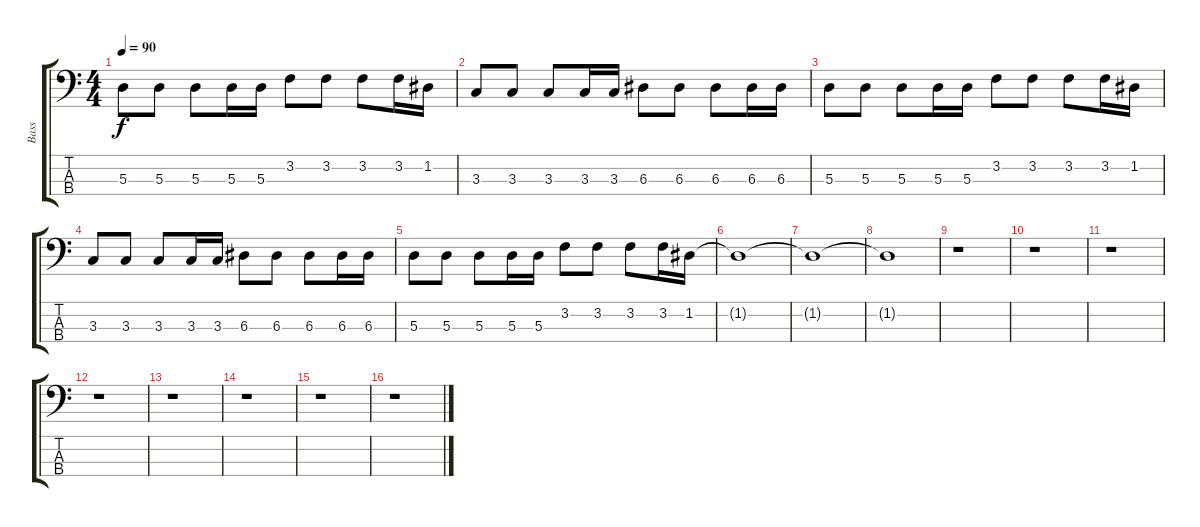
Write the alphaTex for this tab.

\track ("Bass" "Bass") {instrument electricbassfinger}
\staff {score tabs}
\tuning (G2 D2 A1 E1) {hide}
\ts (4 4)
\tempo 90
\clef f4
\ks c
5.3.8{dy f} 5.3.8 5.3.8 5.3.16 5.3.16 3.2.8 3.2.8 3.2.8 3.2.16 1.2.16 |
3.3.8 3.3.8 3.3.8 3.3.16 3.3.16 6.3.8 6.3.8 6.3.8 6.3.16 6.3.16 |
5.3.8 5.3.8 5.3.8 5.3.16 5.3.16 3.2.8 3.2.8 3.2.8 3.2.16 1.2.16 |
3.3.8 3.3.8 3.3.8 3.3.16 3.3.16 6.3.8 6.3.8 6.3.8 6.3.16 6.3.16 |
5.3.8 5.3.8 5.3.8 5.3.16 5.3.16 3.2.8 3.2.8 3.2.8 3.2.16 1.2.16 |
1.2{t}.1 |
1.2{t}.1 |
1.2{t}.1 |
r.1 |
r.1 |
r.1 |
r.1 |
r.1 |
r.1 |
r.1 |
r.1
